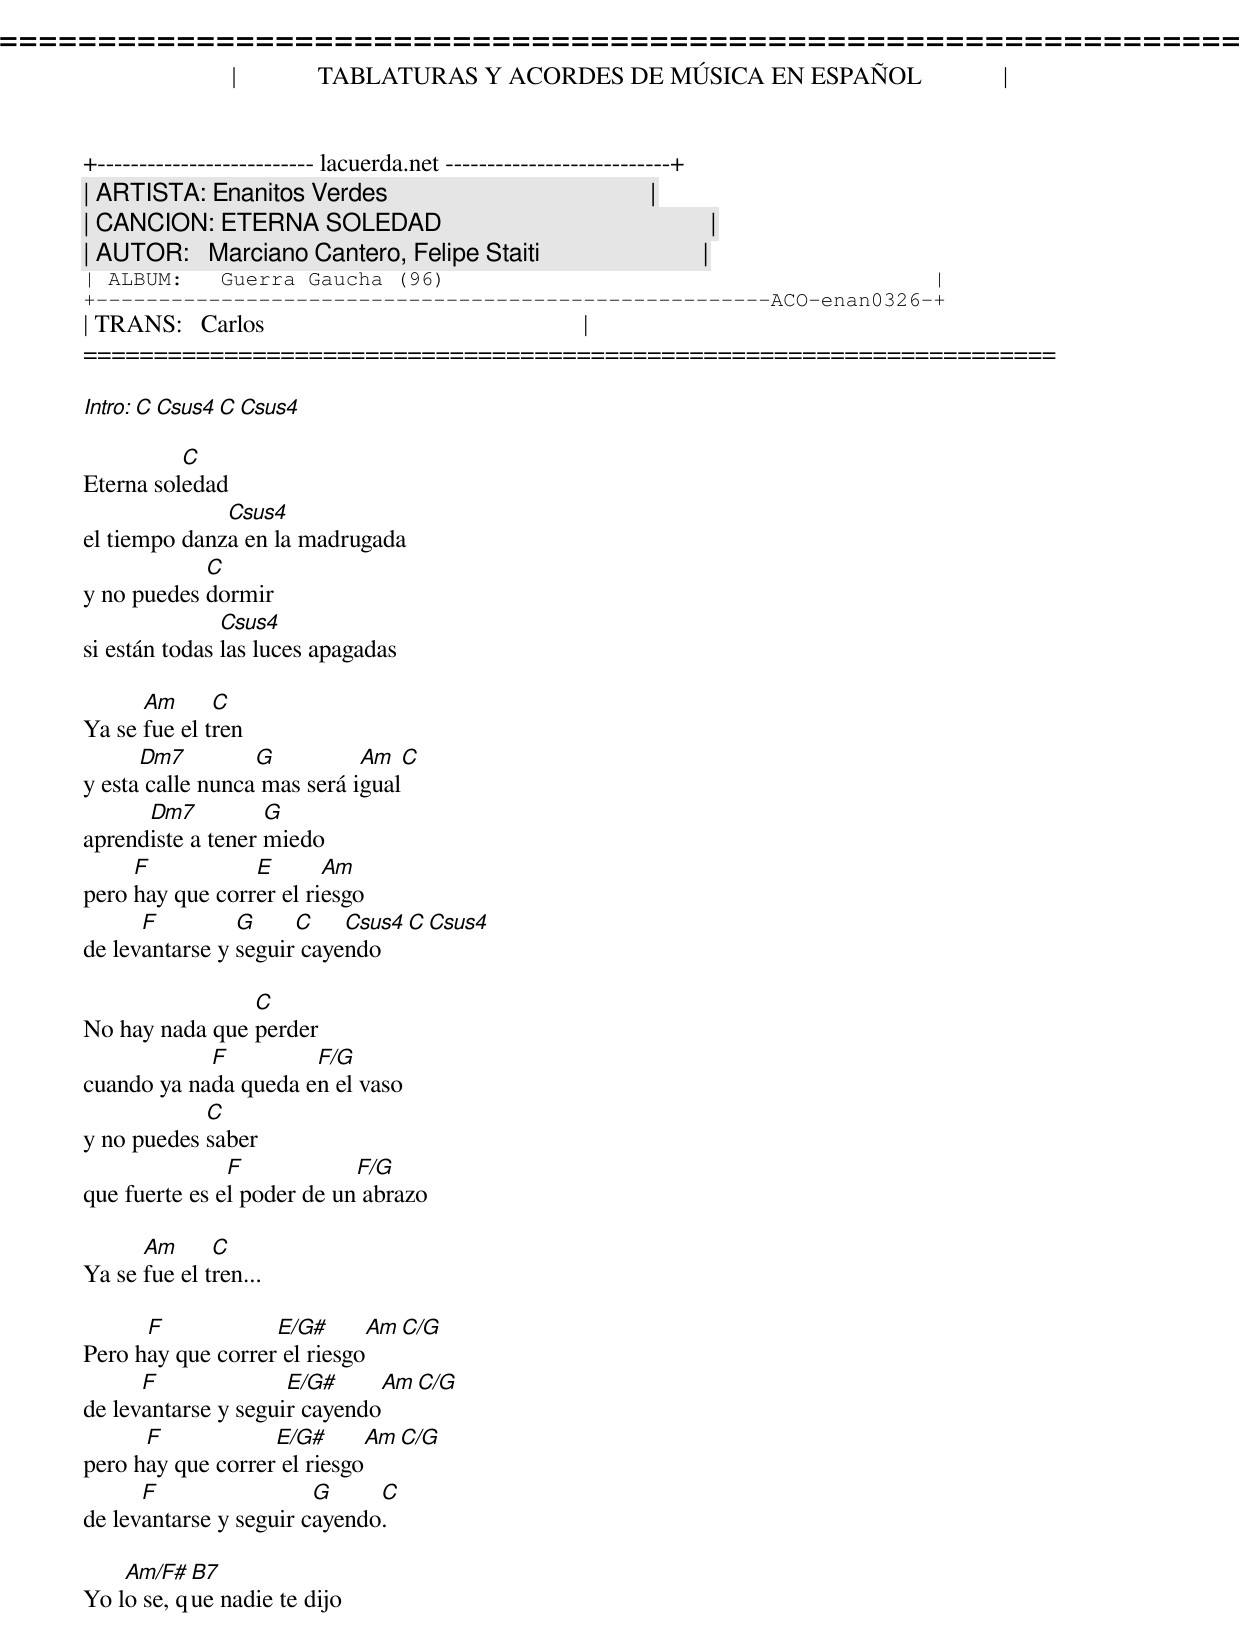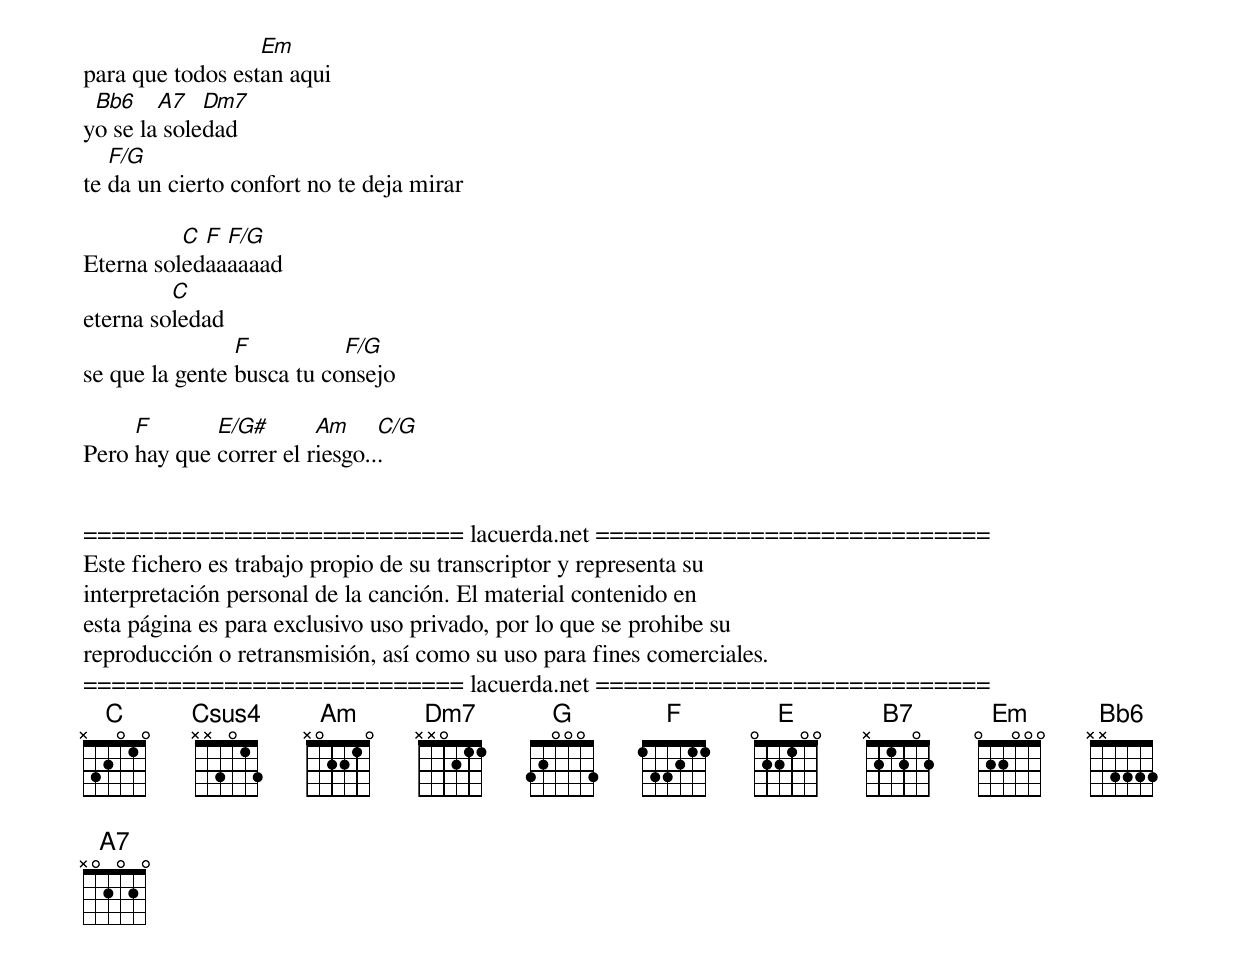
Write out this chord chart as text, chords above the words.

=====================================================================
|             TABLATURAS Y ACORDES DE MÚSICA EN ESPAÑOL             |
+-------------------------- lacuerda.net ---------------------------+
| ARTISTA: Enanitos Verdes                                          |
| CANCION: ETERNA SOLEDAD                                           |
| AUTOR:   Marciano Cantero, Felipe Staiti                          |
| ALBUM:   Guerra Gaucha (96)                                       |
+------------------------------------------------------ACO-enan0326-+
| TRANS:   Carlos                                                   |
=====================================================================

Intro: C Csus4 C Csus4

          C
Eterna soledad
              Csus4
el tiempo danza en la madrugada
            C
y no puedes dormir
               Csus4
si están todas las luces apagadas

      Am      C
Ya se fue el tren
      Dm7         G          Am       C
y esta calle nunca mas será igual
      Dm7          G
aprendiste a tener miedo
     F           E       Am
pero hay que correr el riesgo
      F         G     C    Csus4 C Csus4
de levantarse y seguir cayendo

                C
No hay nada que perder
            F         F/G
cuando ya nada queda en el vaso
            C
y no puedes saber
               F            F/G
que fuerte es el poder de un abrazo

      Am      C
Ya se fue el tren...

      F            E/G#      Am   C/G
Pero hay que correr el riesgo
      F              E/G#      Am   C/G
de levantarse y seguir cayendo
      F            E/G#      Am   C/G
pero hay que correr el riesgo
      F                 G     C
de levantarse y seguir cayendo.

    Am/F#  B7
Yo lo se, que nadie te dijo
                  Em
para que todos estan aqui
 Bb6    A7   Dm7
yo se la soledad
   F/G
te da un cierto confort no te deja mirar

          C F F/G
Eterna soledaaaaaad
         C
eterna soledad
                F          F/G
se que la gente busca tu consejo

     F       E/G#       Am     C/G
Pero hay que correr el riesgo...


=========================== lacuerda.net ============================
Este fichero es trabajo propio de su transcriptor y representa su
interpretación personal de la canción. El material contenido en
esta página es para exclusivo uso privado, por lo que se prohibe su
reproducción o retransmisión, así como su uso para fines comerciales.
=========================== lacuerda.net ============================
